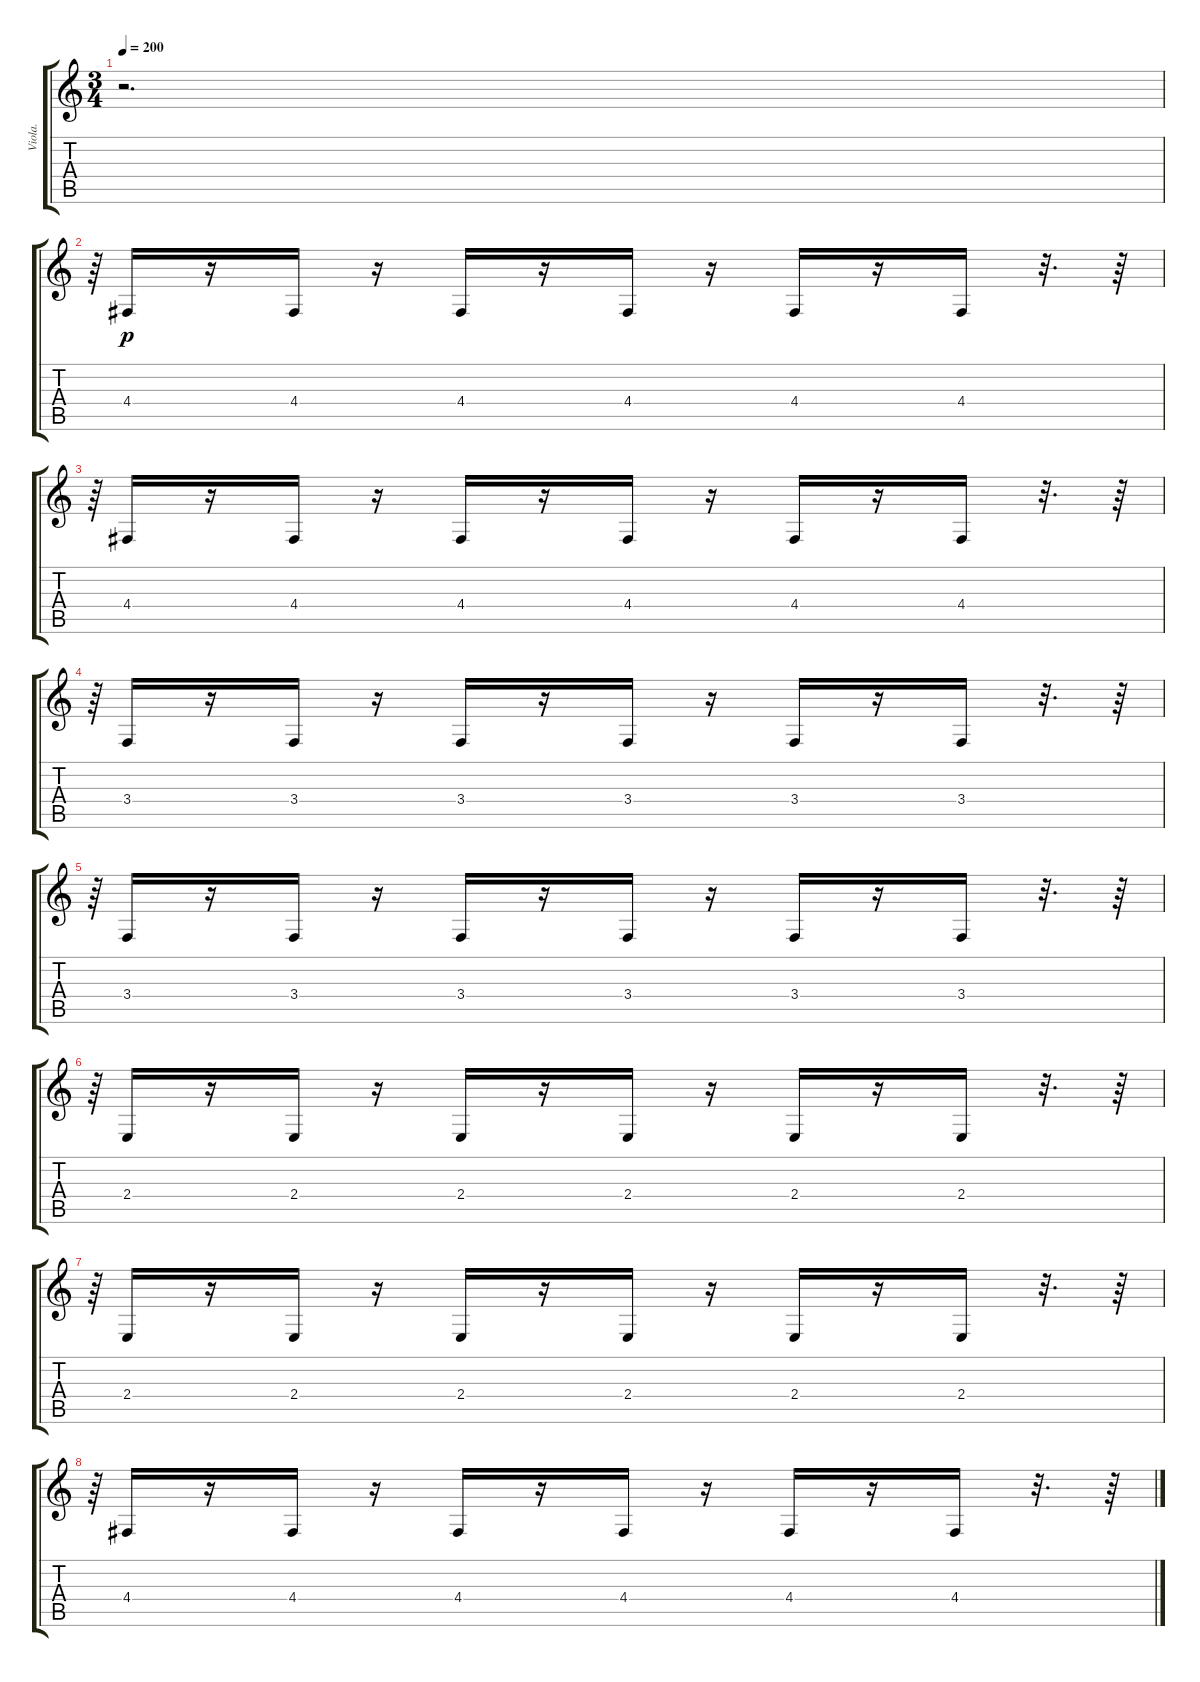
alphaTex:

\track ("Viola." "Viola.") {instrument stringensemble2}
\staff {score tabs}
\tuning (E4 B3 G3 D3 A2 E2) {hide}
\ts (3 4)
\tempo 200
\clef g2
\ks c
r.2{d dy f} |
r.64{tu (3 2)} 4.4.16{dy p instrument stringensemble1} r.16 4.4.16 r.16 4.4.16 r.16 4.4.16 r.16 4.4.16 r.16 4.4.16 r.32{d} r.64 |
r.64{tu (3 2)} 4.4.16 r.16 4.4.16 r.16 4.4.16 r.16 4.4.16 r.16 4.4.16 r.16 4.4.16 r.32{d} r.64 |
r.64{tu (3 2)} 3.4.16 r.16 3.4.16 r.16 3.4.16 r.16 3.4.16 r.16 3.4.16 r.16 3.4.16 r.32{d} r.64 |
r.64{tu (3 2)} 3.4.16 r.16 3.4.16 r.16 3.4.16 r.16 3.4.16 r.16 3.4.16 r.16 3.4.16 r.32{d} r.64 |
r.64{tu (3 2)} 2.4.16 r.16 2.4.16 r.16 2.4.16 r.16 2.4.16 r.16 2.4.16 r.16 2.4.16 r.32{d} r.64 |
r.64{tu (3 2)} 2.4.16 r.16 2.4.16 r.16 2.4.16 r.16 2.4.16 r.16 2.4.16 r.16 2.4.16 r.32{d} r.64 |
r.64{tu (3 2)} 4.4.16 r.16 4.4.16 r.16 4.4.16 r.16 4.4.16 r.16 4.4.16 r.16 4.4.16 r.32{d} r.64
